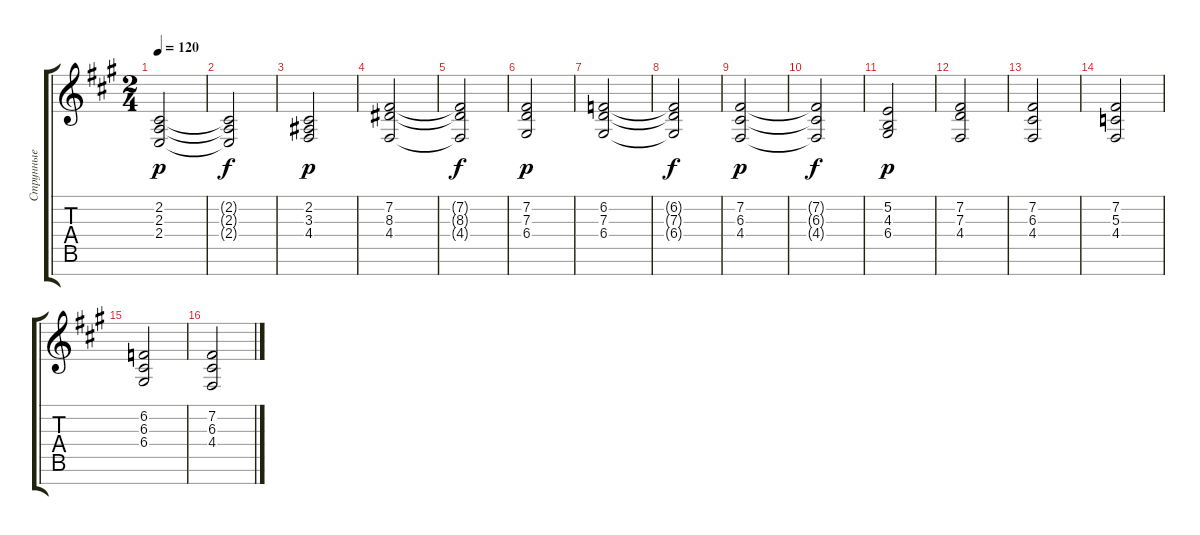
\track ("Струнные" "Струнные") {instrument tremolostrings}
\staff {score tabs}
\tuning (E4 B3 G3 D3 A2 E2 B1) {hide}
\ts (2 4)
\tempo 120
\clef g2
\ks f#minor
(2.2 2.3 2.4).2{dy p} |
(2.2{t} 2.3{t} 2.4{t}).2{dy f} |
(2.2 3.3 4.4).2{dy p} |
(7.2 8.3 4.4).2 |
(7.2{t} 8.3{t} 4.4{t}).2{dy f} |
(7.2 7.3 6.4).2{dy p} |
(6.2 7.3 6.4).2 |
(6.2{t} 7.3{t} 6.4{t}).2{dy f} |
(7.2 6.3 4.4).2{dy p} |
(7.2{t} 6.3{t} 4.4{t}).2{dy f} |
(5.2 4.3 6.4).2{dy p} |
(7.2 7.3 4.4).2 |
(7.2 6.3 4.4).2 |
(7.2 5.3 4.4).2 |
(6.2 6.3 6.4).2 |
(7.2 6.3 4.4).2
